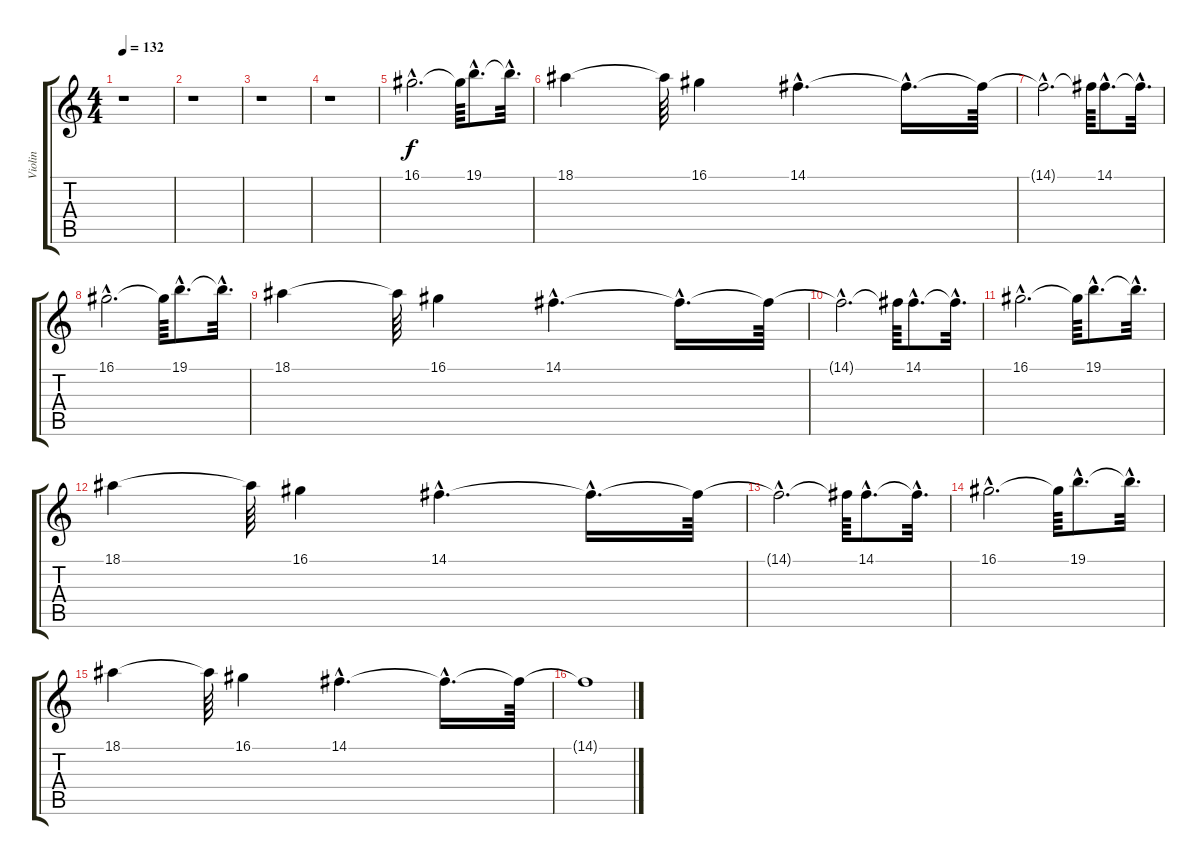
\track ("Violin" "Violin") {instrument violin}
\staff {score tabs}
\tuning (E4 B3 G3 D3 A2 E2) {hide}
\ts (4 4)
\tempo 132
\clef g2
\ks c
r.1{dy f} |
r.1 |
r.1 |
r.1 |
16.1{hac}.2{d} 16.1{t}.64 19.1{hac}.8{d} 19.1{hac t}.32{d} |
18.1.4 18.1{t}.64 16.1.4 14.1{hac}.4{d} 14.1{hac t}.16{d} 14.1{t}.64 |
14.1{hac t}.2{d} 14.1{t}.64 14.1{hac}.8{d} 14.1{hac t}.32{d} |
16.1{hac}.2{d} 16.1{t}.64 19.1{hac}.8{d} 19.1{hac t}.32{d} |
18.1.4 18.1{t}.64 16.1.4 14.1{hac}.4{d} 14.1{hac t}.16{d} 14.1{t}.64 |
14.1{hac t}.2{d} 14.1{t}.64 14.1{hac}.8{d} 14.1{hac t}.32{d} |
16.1{hac}.2{d} 16.1{t}.64 19.1{hac}.8{d} 19.1{hac t}.32{d} |
18.1.4 18.1{t}.64 16.1.4 14.1{hac}.4{d} 14.1{hac t}.16{d} 14.1{t}.64 |
14.1{hac t}.2{d} 14.1{t}.64 14.1{hac}.8{d} 14.1{hac t}.32{d} |
16.1{hac}.2{d} 16.1{t}.64 19.1{hac}.8{d} 19.1{hac t}.32{d} |
18.1.4 18.1{t}.64 16.1.4 14.1{hac}.4{d} 14.1{hac t}.16{d} 14.1{t}.64 |
14.1{t}.1
